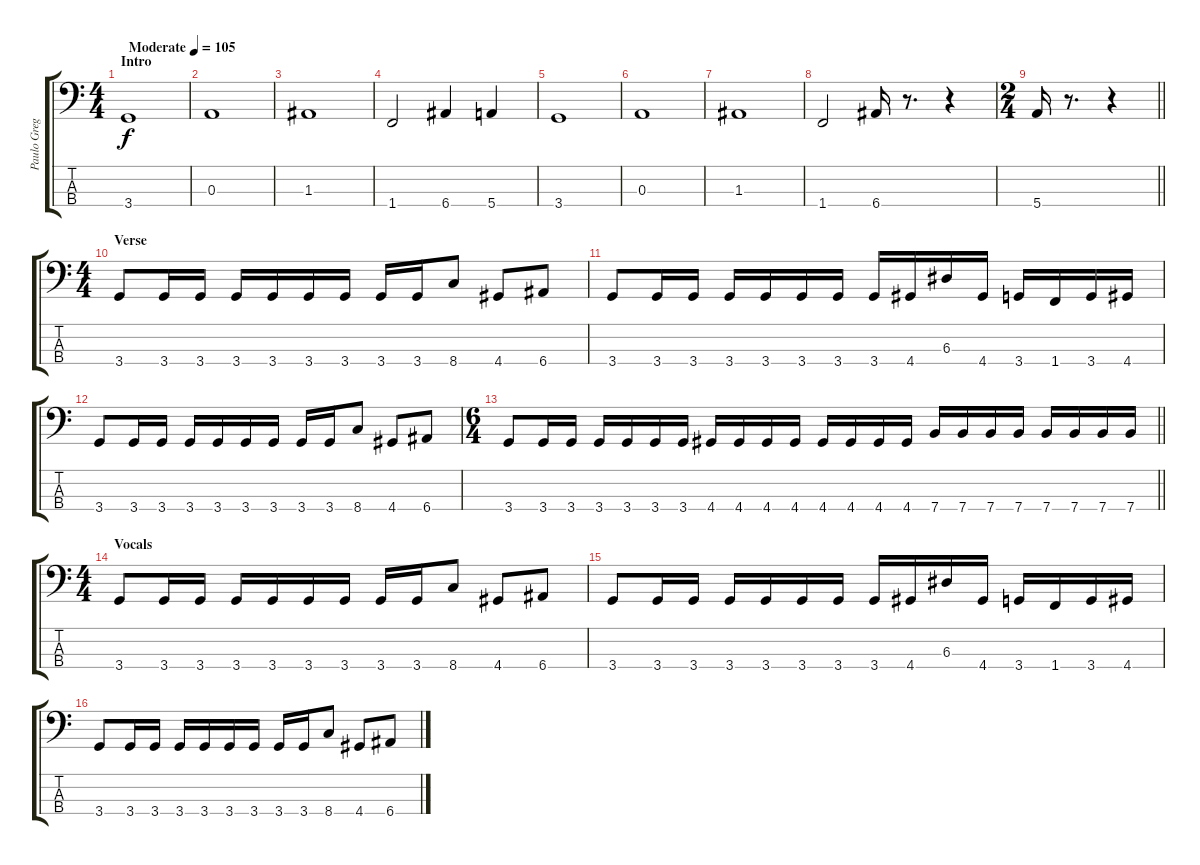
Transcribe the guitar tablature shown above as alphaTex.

\track ("Paulo Gregelotto" "Paulo Greg") {instrument electricbassfinger}
\staff {score tabs}
\tuning (G2 D2 A1 E1) {hide}
\ts (4 4)
\section ("" "Intro")
\tempo (105 "Moderate")
\clef f4
\ks c
3.4.1{dy f instrument electricbassfinger} |
0.3.1 |
1.3.1 |
1.4.2 6.4.4 5.4.4 |
3.4.1 |
0.3.1 |
1.3.1 |
1.4.2 6.4.16 r.8{d} r.4 |
\ts (2 4)
\barLineRight lightlight
5.4.16 r.8{d} r.4 |
\ts (4 4)
\section ("" "Verse")
3.4.8 3.4.16 3.4.16 3.4.16 3.4.16 3.4.16 3.4.16 3.4.16 3.4.16 8.4.8 4.4.8 6.4.8 |
3.4.8 3.4.16 3.4.16 3.4.16 3.4.16 3.4.16 3.4.16 3.4.16 4.4.16 6.3.16 4.4.16 3.4.16 1.4.16 3.4.16 4.4.16 |
3.4.8 3.4.16 3.4.16 3.4.16 3.4.16 3.4.16 3.4.16 3.4.16 3.4.16 8.4.8 4.4.8 6.4.8 |
\ts (6 4)
\barLineRight lightlight
3.4.8 3.4.16 3.4.16 3.4.16 3.4.16 3.4.16 3.4.16 4.4.16 4.4.16 4.4.16 4.4.16 4.4.16 4.4.16 4.4.16 4.4.16 7.4.16 7.4.16 7.4.16 7.4.16 7.4.16 7.4.16 7.4.16 7.4.16 |
\ts (4 4)
\section ("" "Vocals")
3.4.8 3.4.16 3.4.16 3.4.16 3.4.16 3.4.16 3.4.16 3.4.16 3.4.16 8.4.8 4.4.8 6.4.8 |
3.4.8 3.4.16 3.4.16 3.4.16 3.4.16 3.4.16 3.4.16 3.4.16 4.4.16 6.3.16 4.4.16 3.4.16 1.4.16 3.4.16 4.4.16 |
3.4.8 3.4.16 3.4.16 3.4.16 3.4.16 3.4.16 3.4.16 3.4.16 3.4.16 8.4.8 4.4.8 6.4.8
